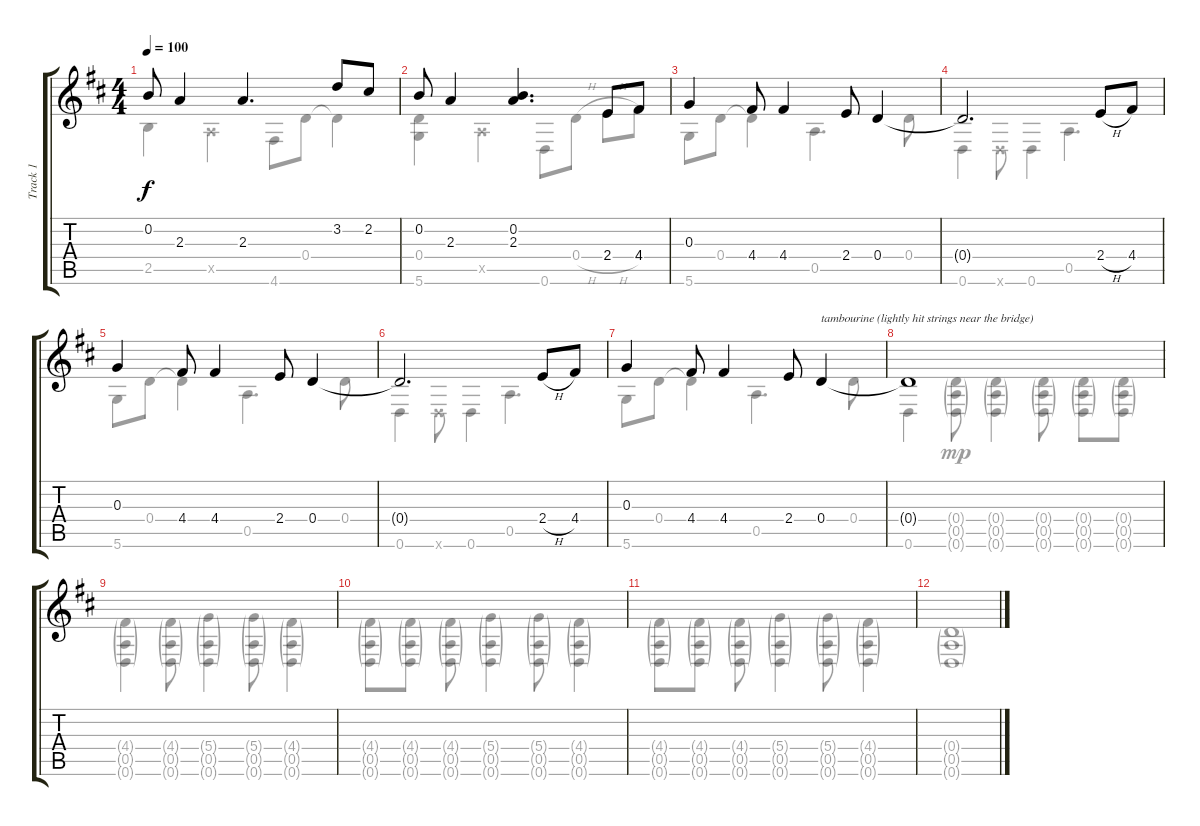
\track ("Track 1" "Track 1") {instrument acousticguitarnylon}
\staff {score tabs}
\tuning (E4 B3 G3 D3 A2 D2) {hide}
\voice
\ts (4 4)
\tempo 100
\clef g2
\ks d
0.2.8{dy f} 2.3.4 2.3.4{d} 3.2.8 2.2.8 |
0.2.8 2.3.4 (0.2 2.3).4{d} 2.4.8 4.4.8 |
0.3.4 4.4.8 4.4.4 2.4.8 0.4.4 |
0.4{t}.2{d} 2.4{h}.8 4.4.8 |
0.3.4 4.4.8 4.4.4 2.4.8 0.4.4 |
0.4{t}.2{d} 2.4{h}.8 4.4.8 |
0.3.4 4.4.8 4.4.4 2.4.8 0.4.4{txt "tambourine (lightly hit strings near the bridge)"} |
0.4{t}.1 |
|
|
|
\voice
\clef g2
\ottava regular
\simile none
\ks d
2.5.4{dy f} 0.5{x}.4 4.6.8 0.4.8 0.4{t}.4 |
(0.4 5.6).4 0.5{x}.4 0.6.8 0.4{h}.8 2.4{h}.8 4.4.8 |
5.6.8 0.4.8 0.4{t}.4 0.5.4{d} 0.4.8 |
0.6.4 0.6{x}.8 0.6.4 0.5.4{d} |
5.6.8 0.4.8 0.4{t}.4 0.5.4{d} 0.4.8 |
0.6.4 0.6{x}.8 0.6.4 0.5.4{d} |
5.6.8 0.4.8 0.4{t}.4 0.5.4{d} 0.4.8 |
0.6.4 (0.4{g} 0.5{g} 0.6{g}).8{dy mp} (0.4{g} 0.5{g} 0.6{g}).4 (0.4{g} 0.5{g} 0.6{g}).8 (0.4{g} 0.5{g} 0.6{g}).8 (0.4{g} 0.5{g} 0.6{g}).8 |
(4.4{g} 0.5{g} 0.6{g}).4 (4.4{g} 0.5{g} 0.6{g}).8 (5.4{g} 0.5{g} 0.6{g}).4 (5.4{g} 0.5{g} 0.6{g}).8 (4.4{g} 0.5{g} 0.6{g}).4 |
(4.4{g} 0.5{g} 0.6{g}).8 (4.4{g} 0.5{g} 0.6{g}).8 (4.4{g} 0.5{g} 0.6{g}).8 (5.4{g} 0.5{g} 0.6{g}).4 (5.4{g} 0.5{g} 0.6{g}).8 (4.4{g} 0.5{g} 0.6{g}).4 |
(4.4{g} 0.5{g} 0.6{g}).8 (4.4{g} 0.5{g} 0.6{g}).8 (4.4{g} 0.5{g} 0.6{g}).8 (5.4{g} 0.5{g} 0.6{g}).4 (5.4{g} 0.5{g} 0.6{g}).8 (4.4{g} 0.5{g} 0.6{g}).4 |
(0.4{g} 0.5{g} 0.6{g}).1
